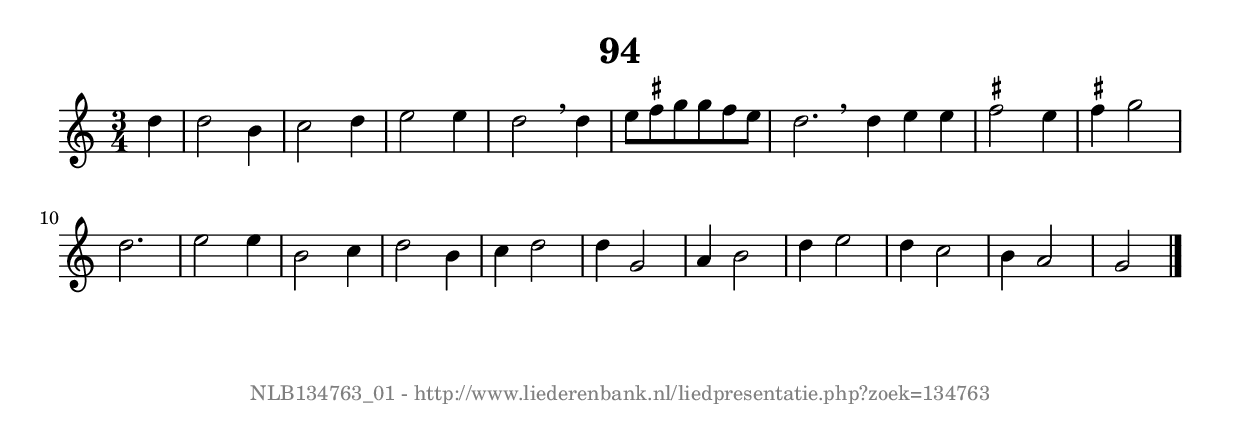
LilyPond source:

%
% produced by wce2krn 1.64 (7 June 2014)
%
\version"2.16"
#(append! paper-alist '(("long" . (cons (* 210 mm) (* 2000 mm)))))
#(set-default-paper-size "long")
sb = {\breathe}
mBreak = {\breathe }
bBreak = {\breathe }
x = {\once\override NoteHead #'style = #'cross }
gl=\glissando
itime={\override Staff.TimeSignature #'stencil = ##f }
ficta = {\once\set suggestAccidentals = ##t}
fine = {\once\override Score.RehearsalMark #'self-alignment-X = #1 \mark \markup {\italic{Fine}}}
dc = {\once\override Score.RehearsalMark #'self-alignment-X = #1 \mark \markup {\italic{D.C.}}}
dcf = {\once\override Score.RehearsalMark #'self-alignment-X = #1 \mark \markup {\italic{D.C. al Fine}}}
dcc = {\once\override Score.RehearsalMark #'self-alignment-X = #1 \mark \markup {\italic{D.C. al Coda}}}
ds = {\once\override Score.RehearsalMark #'self-alignment-X = #1 \mark \markup {\italic{D.S.}}}
dsf = {\once\override Score.RehearsalMark #'self-alignment-X = #1 \mark \markup {\italic{D.S. al Fine}}}
dsc = {\once\override Score.RehearsalMark #'self-alignment-X = #1 \mark \markup {\italic{D.S. al Coda}}}
pv = {\set Score.repeatCommands = #'((volta "1"))}
sv = {\set Score.repeatCommands = #'((volta "2"))}
tv = {\set Score.repeatCommands = #'((volta "3"))}
qv = {\set Score.repeatCommands = #'((volta "4"))}
xv = {\set Score.repeatCommands = #'((volta #f))}
\header{ tagline = ""
title = "94"
}
\score {{
\key g \mixolydian
\relative g'
{
\set melismaBusyProperties = #'()
\partial 32*8
\time 3/4
\tempo 4=120
\override Score.MetronomeMark #'transparent = ##t
\override Score.RehearsalMark #'break-visibility = #(vector #t #t #f)
d'4 d2 b4 c2 d4 e2 e4 d2 \sb d4 e8 \ficta fis g g \ficta fis e d2. \bar ":|:" \bBreak
d4 e e \ficta fis2 e4 \ficta fis g2 d2. e2 e4 b2 c4 d2 b4 c d2 d4 g,2 a4 b2 d4 e2 d4 c2 b4 a2 g2 \bar "|."
 }}
 \midi { }
 \layout {
            indent = 0.0\cm
}
}
\markup { \vspace #0 } \markup { \with-color #grey \fill-line { \center-column { \smaller "NLB134763_01 - http://www.liederenbank.nl/liedpresentatie.php?zoek=134763" } } }
